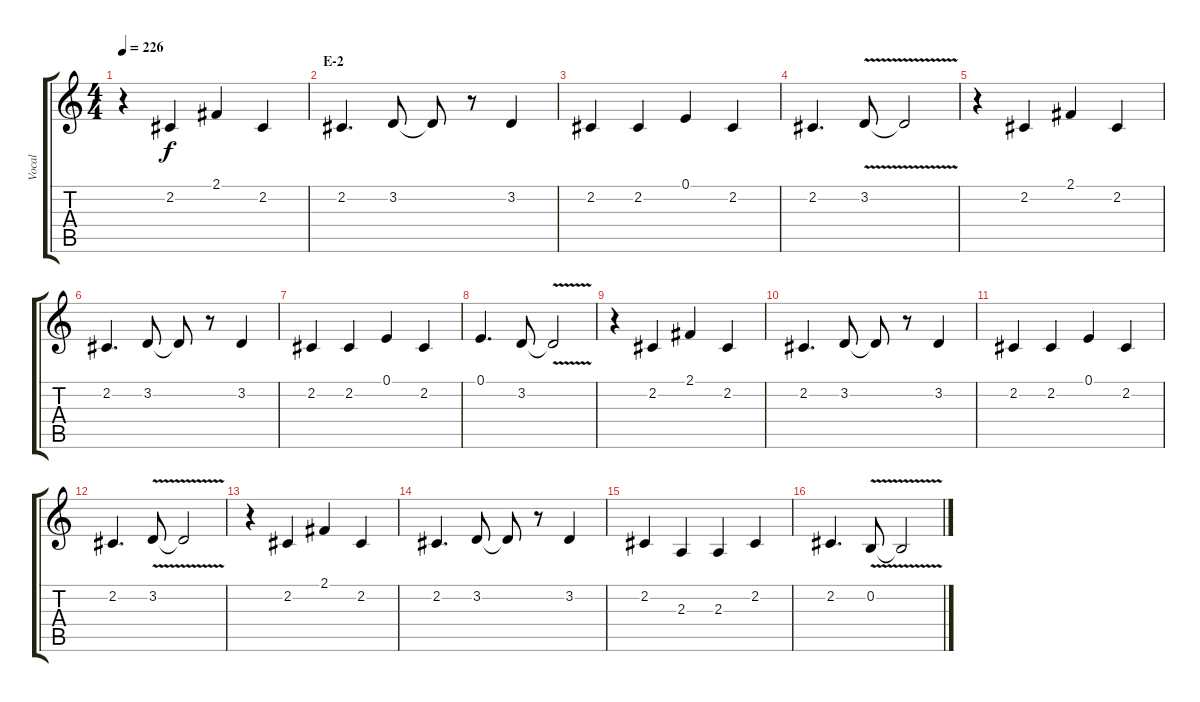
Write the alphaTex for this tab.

\track ("Vocal" "Vocal") {instrument tenorsax}
\staff {score tabs}
\tuning (E4 B3 G3 D3 A2 E2) {hide}
\ts (4 4)
\tempo 226
\clef g2
\ks c
r.4{dy f} 2.2.4 2.1.4 2.2.4 |
\section ("" "E-2")
2.2.4{d} 3.2.8 3.2{t}.8 r.8 3.2.4 |
2.2.4 2.2.4 0.1.4 2.2.4 |
2.2.4{d} 3.2{v}.8 3.2{t}.2 |
r.4 2.2.4 2.1.4 2.2.4 |
2.2.4{d} 3.2.8 3.2{t}.8 r.8 3.2.4 |
2.2.4 2.2.4 0.1.4 2.2.4 |
0.1.4{d} 3.2.8 3.2{v t}.2 |
r.4 2.2.4 2.1.4 2.2.4 |
2.2.4{d} 3.2.8 3.2{t}.8 r.8 3.2.4 |
2.2.4 2.2.4 0.1.4 2.2.4 |
2.2.4{d} 3.2{v}.8 3.2{t}.2 |
r.4 2.2.4 2.1.4 2.2.4 |
2.2.4{d} 3.2.8 3.2{t}.8 r.8 3.2.4 |
2.2.4 2.3.4 2.3.4 2.2.4 |
2.2.4{d} 0.2{v}.8 0.2{t}.2
